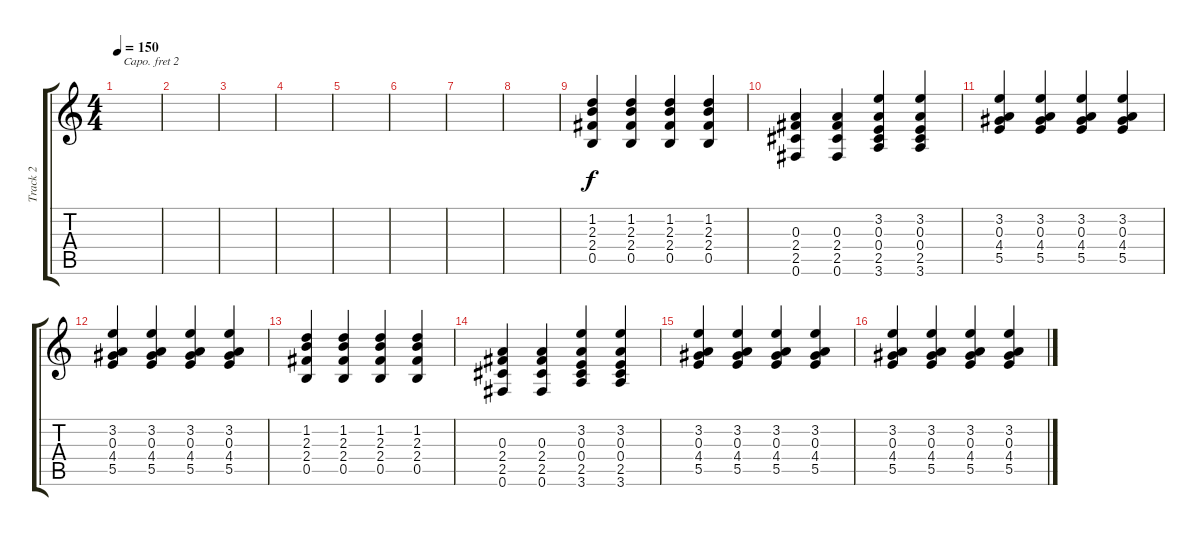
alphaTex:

\track ("Track 2" "Track 2") {instrument electricguitarclean}
\staff {score tabs}
\capo 2
\tuning (E4 B3 G3 D3 A2 E2) {hide}
\ts (4 4)
\tempo 150
\clef g2
\ks c
|
|
|
|
|
|
|
|
(1.2 2.3 2.4 0.5).4 (1.2 2.3 2.4 0.5).4 (1.2 2.3 2.4 0.5).4 (1.2 2.3 2.4 0.5).4 |
(0.3 2.4 2.5 0.6).4 (0.3 2.4 2.5 0.6).4 (3.2 0.3 0.4 2.5 3.6).4 (3.2 0.3 0.4 2.5 3.6).4 |
(3.2 0.3 4.4 5.5).4 (3.2 0.3 4.4 5.5).4 (3.2 0.3 4.4 5.5).4 (3.2 0.3 4.4 5.5).4 |
(3.2 0.3 4.4 5.5).4 (3.2 0.3 4.4 5.5).4 (3.2 0.3 4.4 5.5).4 (3.2 0.3 4.4 5.5).4 |
(1.2 2.3 2.4 0.5).4 (1.2 2.3 2.4 0.5).4 (1.2 2.3 2.4 0.5).4 (1.2 2.3 2.4 0.5).4 |
(0.3 2.4 2.5 0.6).4 (0.3 2.4 2.5 0.6).4 (3.2 0.3 0.4 2.5 3.6).4 (3.2 0.3 0.4 2.5 3.6).4 |
(3.2 0.3 4.4 5.5).4 (3.2 0.3 4.4 5.5).4 (3.2 0.3 4.4 5.5).4 (3.2 0.3 4.4 5.5).4 |
(3.2 0.3 4.4 5.5).4 (3.2 0.3 4.4 5.5).4 (3.2 0.3 4.4 5.5).4 (3.2 0.3 4.4 5.5).4
